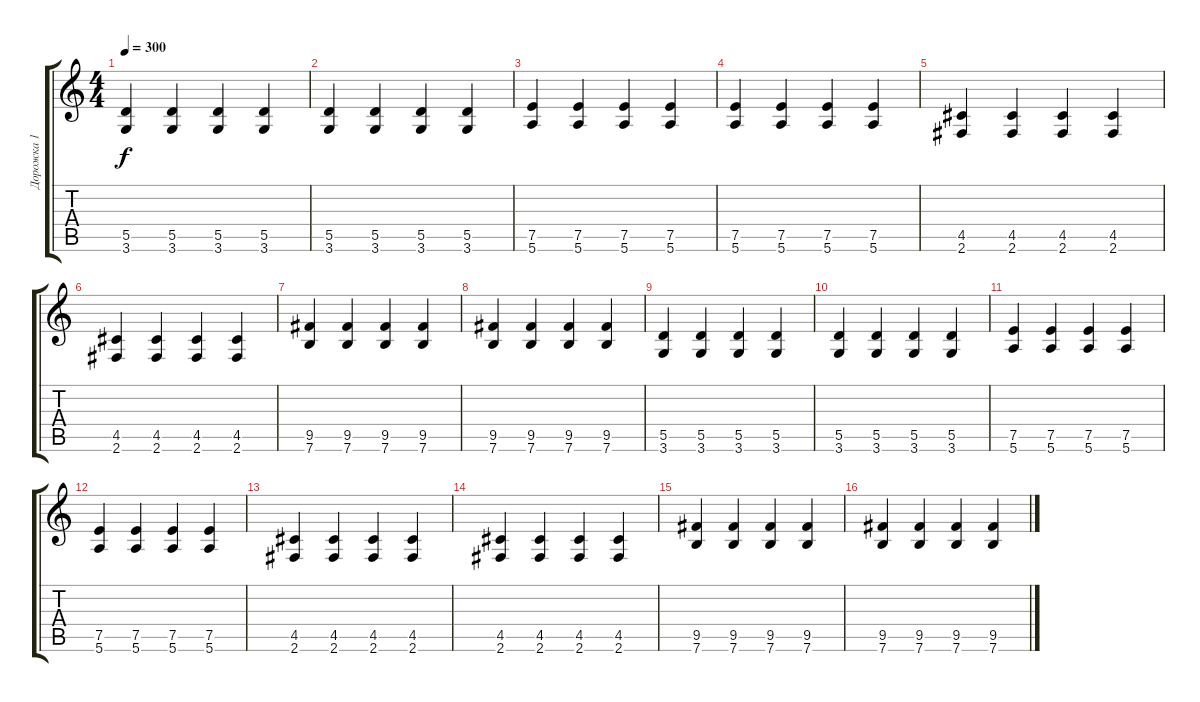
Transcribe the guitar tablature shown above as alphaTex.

\track ("Дорожка 1" "Дорожка 1") {instrument overdrivenguitar}
\staff {score tabs}
\tuning (E4 B3 G3 D3 A2 E2) {hide}
\ts (4 4)
\tempo 300
\clef g2
\ks c
(5.5 3.6).4{dy f} (5.5 3.6).4 (5.5 3.6).4 (5.5 3.6).4 |
(5.5 3.6).4 (5.5 3.6).4 (5.5 3.6).4 (5.5 3.6).4 |
(7.5 5.6).4 (7.5 5.6).4 (7.5 5.6).4 (7.5 5.6).4 |
(7.5 5.6).4 (7.5 5.6).4 (7.5 5.6).4 (7.5 5.6).4 |
(4.5 2.6).4 (4.5 2.6).4 (4.5 2.6).4 (4.5 2.6).4 |
(4.5 2.6).4 (4.5 2.6).4 (4.5 2.6).4 (4.5 2.6).4 |
(9.5 7.6).4 (9.5 7.6).4 (9.5 7.6).4 (9.5 7.6).4 |
(9.5 7.6).4 (9.5 7.6).4 (9.5 7.6).4 (9.5 7.6).4 |
(5.5 3.6).4 (5.5 3.6).4 (5.5 3.6).4 (5.5 3.6).4 |
(5.5 3.6).4 (5.5 3.6).4 (5.5 3.6).4 (5.5 3.6).4 |
(7.5 5.6).4 (7.5 5.6).4 (7.5 5.6).4 (7.5 5.6).4 |
(7.5 5.6).4 (7.5 5.6).4 (7.5 5.6).4 (7.5 5.6).4 |
(4.5 2.6).4 (4.5 2.6).4 (4.5 2.6).4 (4.5 2.6).4 |
(4.5 2.6).4 (4.5 2.6).4 (4.5 2.6).4 (4.5 2.6).4 |
(9.5 7.6).4 (9.5 7.6).4 (9.5 7.6).4 (9.5 7.6).4 |
(9.5 7.6).4 (9.5 7.6).4 (9.5 7.6).4 (9.5 7.6).4
